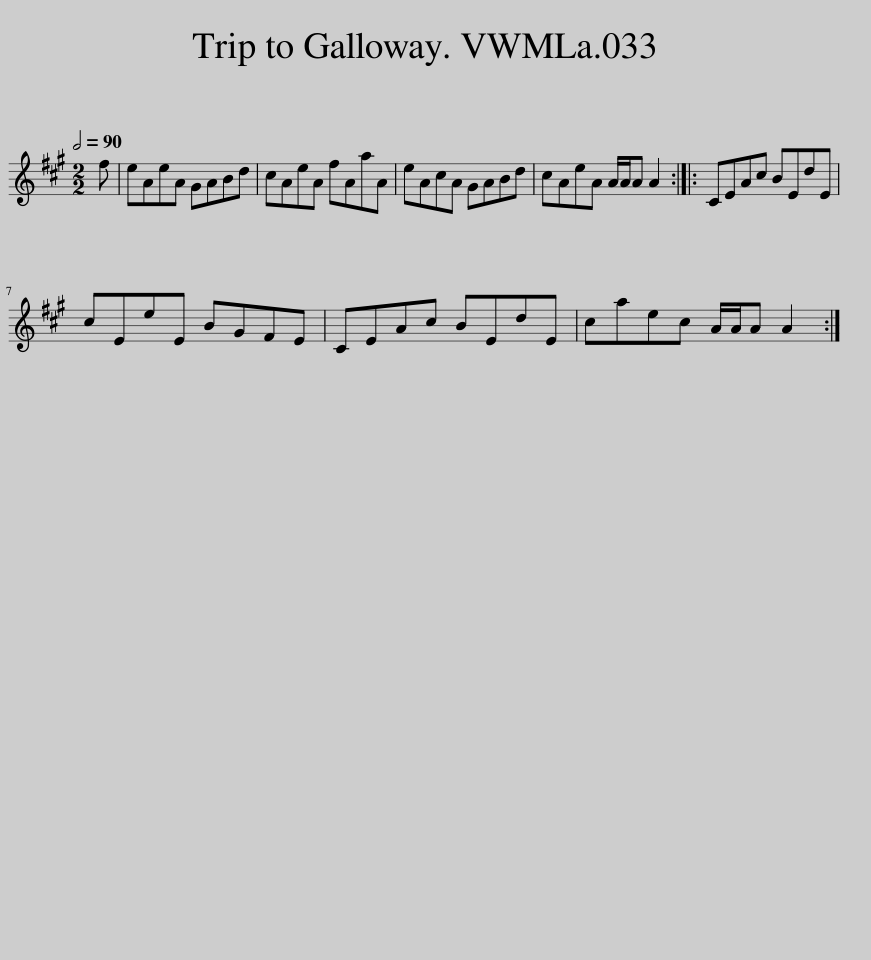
X:1
L:1/8
Q:1/2=90
M:2/2
I:linebreak $
K:A
V:1 treble
V:1
 f | eAeA GABd | cAeA fAaA | eAcA GABd | cAeA A/A/A A2 :: %5
 CEAc BEdE |$ cEeE BGFE | CEAc BEdE | caec A/A/A A2 :| %9
